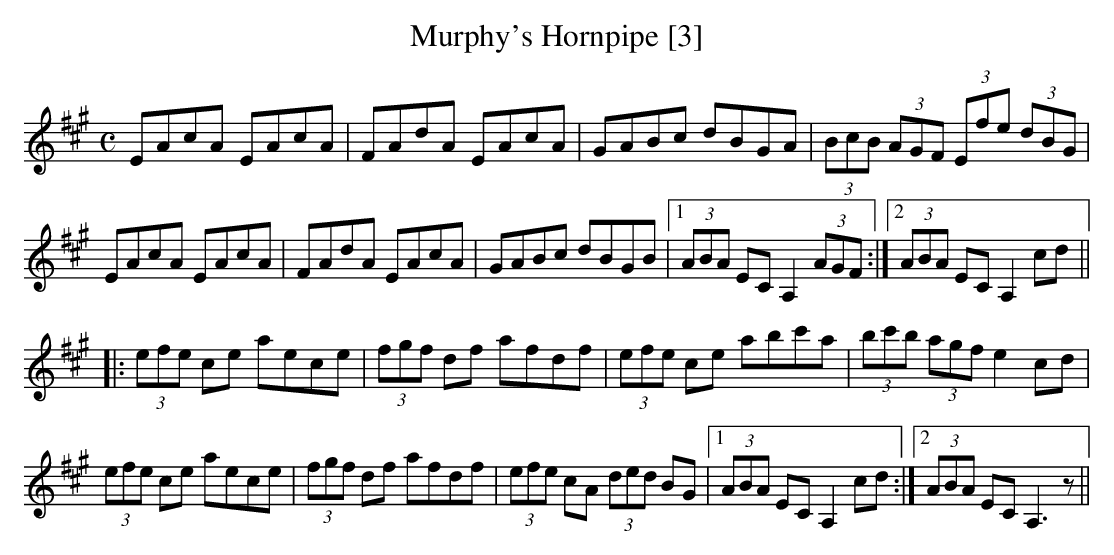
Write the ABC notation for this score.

X:1
T:Murphy's Hornpipe [3]
M:C
L:1/8
K:A
EAcA EAcA|FAdA EAcA|GABc dBGA|(3BcB (3AGF (3Efe (3dBG|
EAcA EAcA|FAdA EAcA|GABc dBGB|1 (3ABA EC A,2 (3AGF:|2 (3ABA EC A,2 cd||
|:(3efe ce aece|(3fgf df afdf|(3efe ce abc'a|(3bc'b (3agf e2 cd|
(3efe ce aece|(3fgf df afdf|(3efe cA (3ded BG|1 (3ABA EC A,2 cd:|2 (3ABA EC A,3z||
